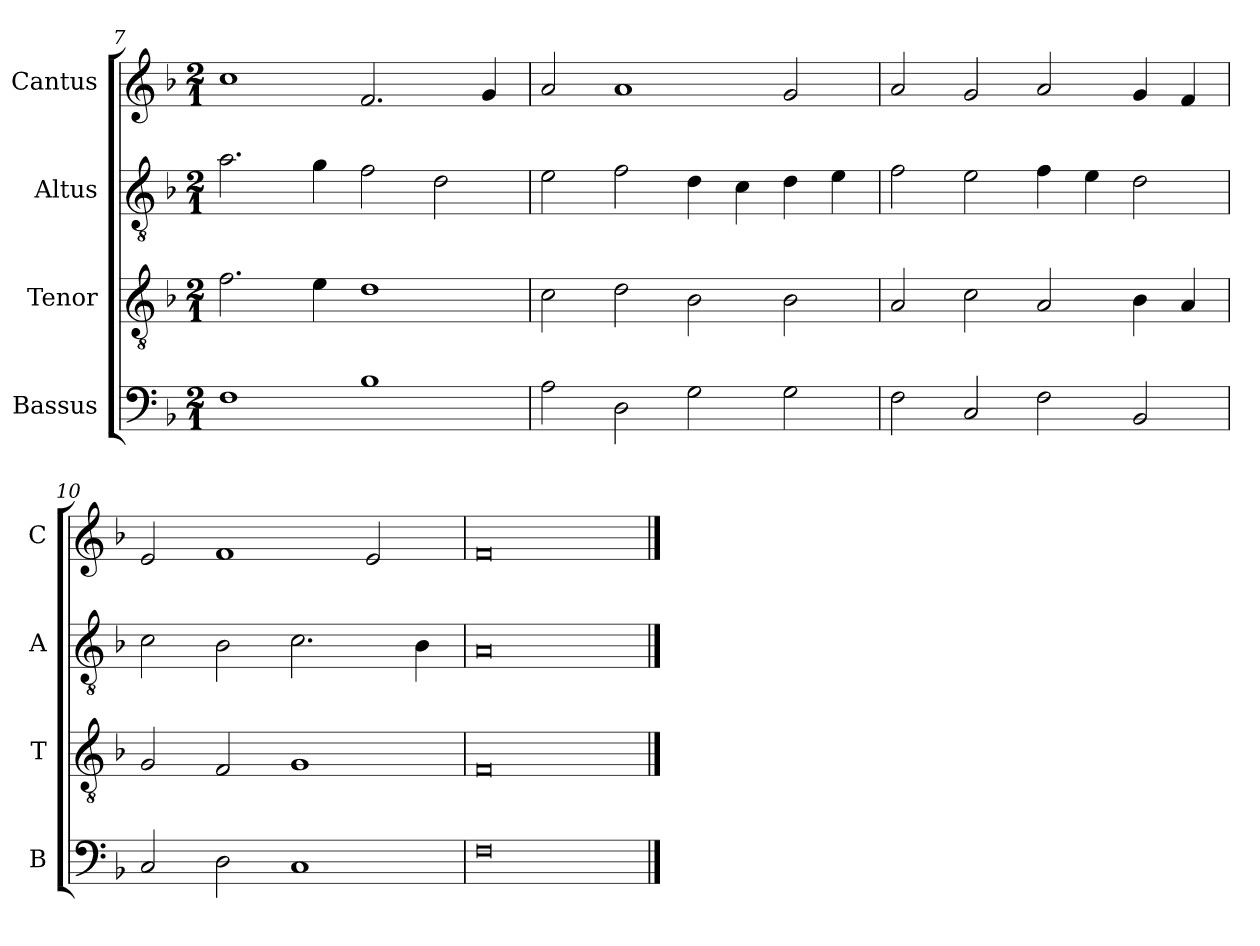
**kern	**kern	**kern	**kern
*part4	*part3	*part2	*part1
*staff4	*staff3	*staff2	*staff1
*I"Bassus	*I"Tenor	*I"Altus	*I"Cantus
*I'B	*I'T	*I'A	*I'C
*clefF4	*clefGv2	*clefGv2	*clefG2
*k[b-]	*k[b-]	*k[b-]	*k[b-]
*M2/1	*M2/1	*M2/1	*M2/1
=7	=7	=7	=7
1F	2.f	2.a	1cc
.	4e	4g	.
1B-	1d	2f	2.f
.	.	2d	.
.	.	.	4g
=8	=8	=8	=8
2A	2c	2e	2a
2D	2d	2f	1a
2G	2B-	4d	.
.	.	4c	.
2G	2B-	4d	2g
.	.	4e	.
=9	=9	=9	=9
2F	2A	2f	2a
2C	2c	2e	2g
2F	2A	4f	2a
.	.	4e	.
2BB-	4B-	2d	4g
.	4A	.	4f
=10	=10	=10	=10
2C	2G	2c	2e
2D	2F	2B-	1f
1C	1G	2.c	.
.	.	.	2e
.	.	4B-	.
=11	=11	=11	=11
0F	0F	0A	0f
==	==	==	==
*-	*-	*-	*-
